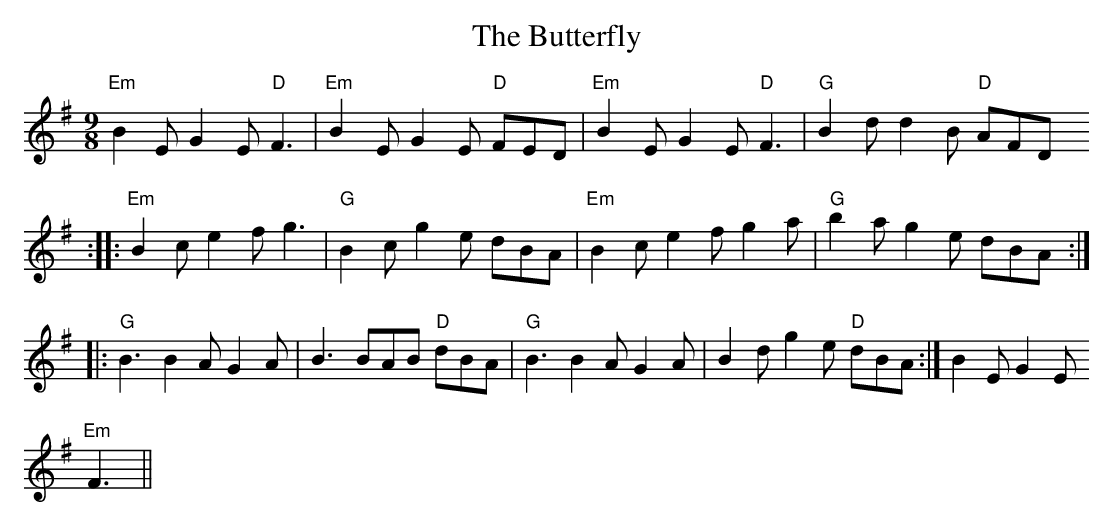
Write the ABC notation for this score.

X:1
T:Butterfly, The
M:9/8
L:1/8
K:Em
"Em"B2E G2E "D"F3|"Em"B2E G2E "D"FED|"Em"B2E G2E "D"F3|"G"B2d d2B "D"AFD
:|
|:"Em"B2c e2f g3|"G"B2c g2e dBA|"Em"B2c e2f g2a|"G"b2a g2e dBA:|
|:"G"B3 B2A G2A|B3 BAB "D"dBA|"G"B3 B2A G2A|B2d g2e "D"dBA:|B2E G2E "Em"
F3||
